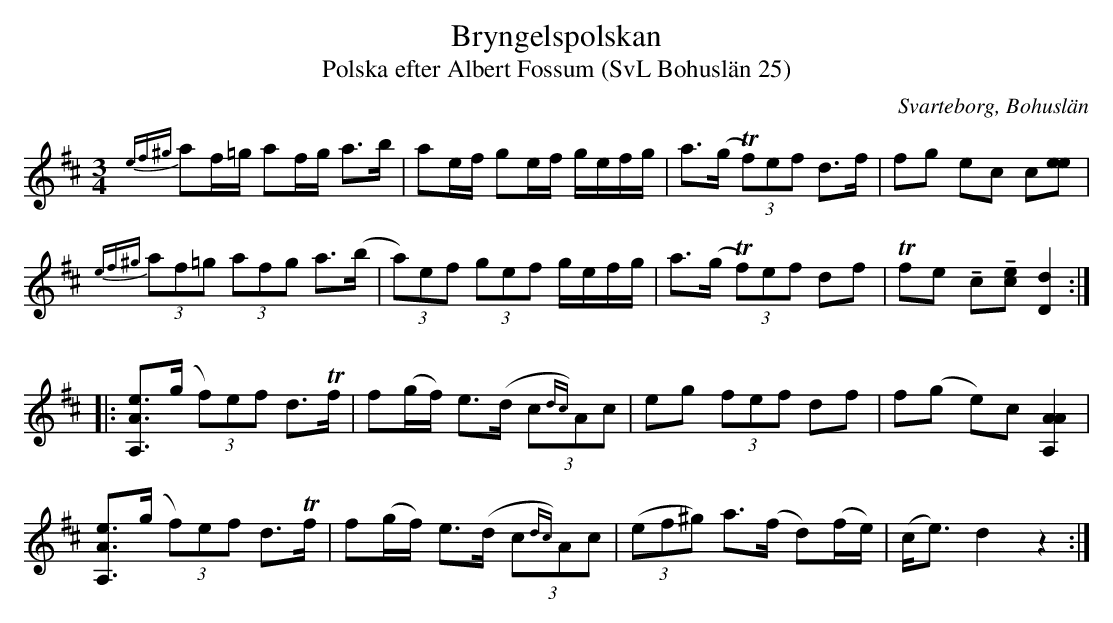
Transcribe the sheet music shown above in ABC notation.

X:1
T:Bryngelspolskan
T:Polska efter Albert Fossum (SvL Bohuslän 25)
O:Svarteborg, Bohuslän
M:3/4
L:1/8
K:D
{ef^g}af/=g/ af/g/ a>b|ae/f/ ge/f/ g/e/f/g/|a(>g (3Tf)ef d>f|fg ec c[ee]|
{ef^g}(3af=g (3afg a>(b|(3a)ef (3gef g/e/f/g/|a(>g (3Tf)ef df|Tfe !tenuto!c!tenuto![ce] [dD]2:|
|:[A,Ae]>(g (3f)ef d>Tf|f(g/f/) e>(d (3c{dc})Ac|eg (3fef df|f(g e)c [A,AA]2|
[A,Ae]>(g (3f)ef d>Tf|f(g/f/) e>(d (3c{dc})Ac|((3ef^g) a>(f d)(f/e/)|(c<e) d2 z2:|
